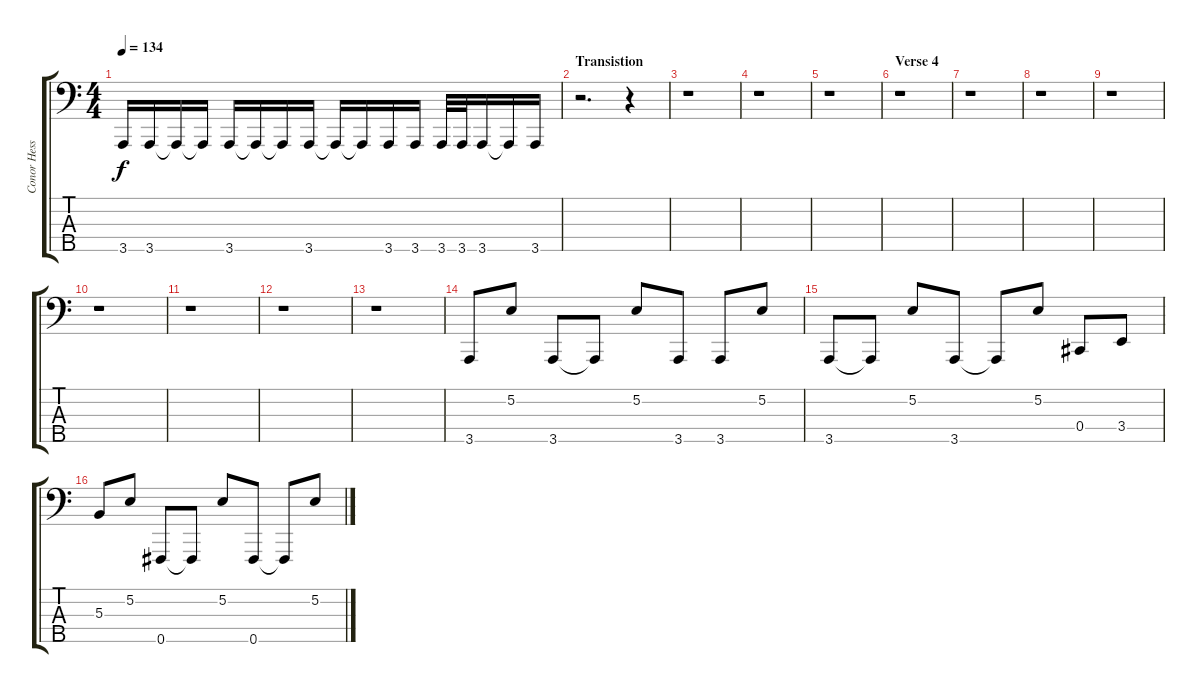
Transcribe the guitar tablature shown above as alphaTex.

\track ("Conor Hesse" "Conor Hess") {instrument slapbass1}
\staff {score tabs}
\tuning (E2 B1 Gb1 Db1 Gb0) {hide}
\ts (4 4)
\tempo 134
\clef f4
\ks c
3.5{t}.16{dy f} 3.5.16 3.5{t}.16 3.5{t}.16 3.5.16 3.5{t}.16 3.5{t}.16 3.5.16 3.5{t}.16 3.5{t}.16 3.5.16 3.5.16 3.5.32 3.5.32 3.5.16 3.5{t}.16 3.5.16 |
\section ("" "Transistion")
r.2{d} r.4 |
r.1 |
r.1 |
r.1 |
\section ("" "Verse 4")
r.1 |
r.1 |
r.1 |
r.1 |
r.1 |
r.1 |
r.1 |
r.1 |
3.5.8 5.2.8 3.5.8 3.5{t}.8 5.2.8 3.5.8 3.5.8 5.2.8 |
3.5.8 3.5{t}.8 5.2.8 3.5.8 3.5{t}.8 5.2.8 0.4.8 3.4.8 |
5.3.8 5.2.8 0.5.8 0.5{t}.8 5.2.8 0.5.8 0.5{t}.8 5.2.8
